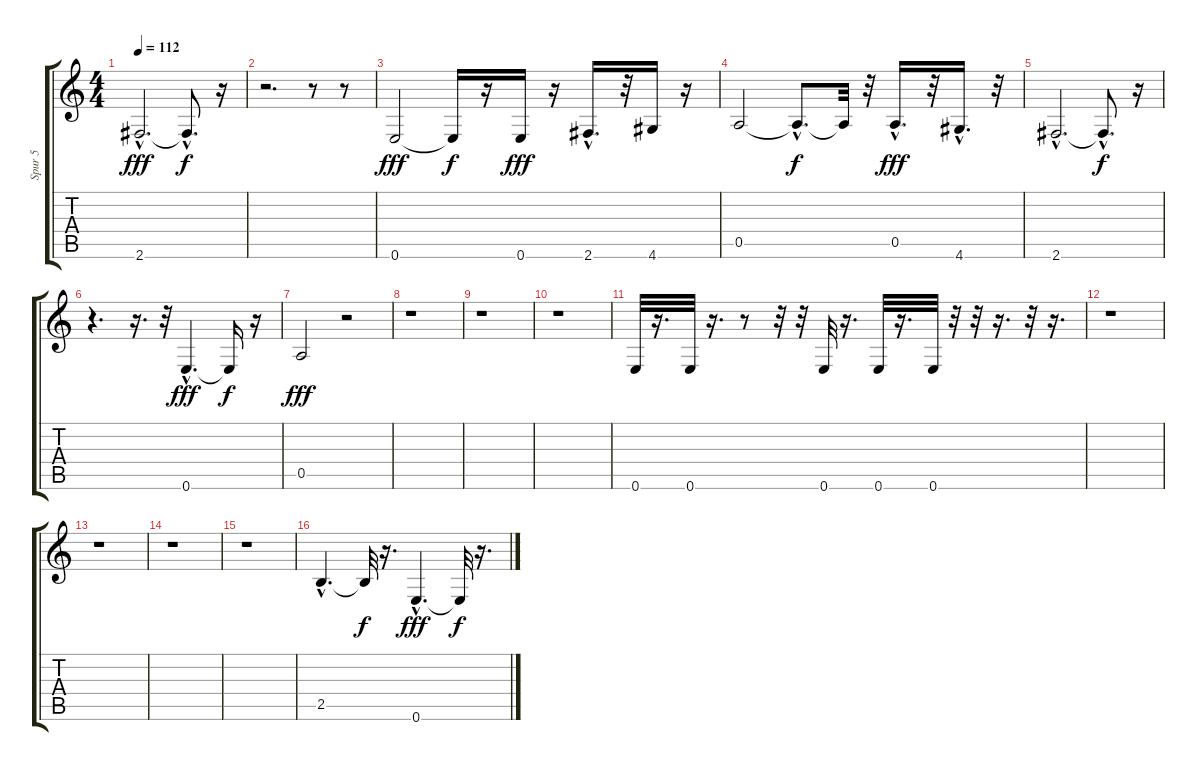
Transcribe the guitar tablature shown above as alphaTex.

\track ("Spur 5" "Spur 5") {instrument electricguitarclean}
\staff {score tabs}
\tuning (E4 B3 G3 D3 A2 E2) {hide}
\ts (4 4)
\tempo 112
\clef g2
\ks c
2.6{hac}.2{d dy fff} 2.6{hac t}.8{d dy f} r.16 |
r.2{d} r.8 r.8 |
0.6.2{dy fff} 0.6{t}.16{dy f} r.16 0.6.16{dy fff} r.16 2.6{hac}.16{d} r.32 4.6.16 r.16 |
0.5.2 0.5{hac t}.8{d dy f} 0.5{t}.32 r.32 0.5{hac}.16{d dy fff} r.32 4.6{hac}.16{d} r.32 |
2.6{hac}.2{d} 2.6{hac t}.8{d dy f} r.16 |
r.4{d} r.16{d} r.32 0.6{hac}.4{d dy fff} 0.6{t}.16{dy f} r.16 |
0.5.2{dy fff} r.2 |
r.1 |
r.1 |
r.1 |
0.6.32 r.16{d} 0.6.32 r.16{d} r.8 r.32 r.32 0.6.32 r.16{d} 0.6.32 r.16{d} 0.6.32 r.32 r.32 r.16{d} r.32 r.16{d} |
r.1 |
r.1 |
r.1 |
r.1 |
2.5{hac}.4{d} 2.5{t}.32{dy f} r.16{d} 0.6{hac}.4{d dy fff} 0.6{t}.32{dy f} r.16{d}
